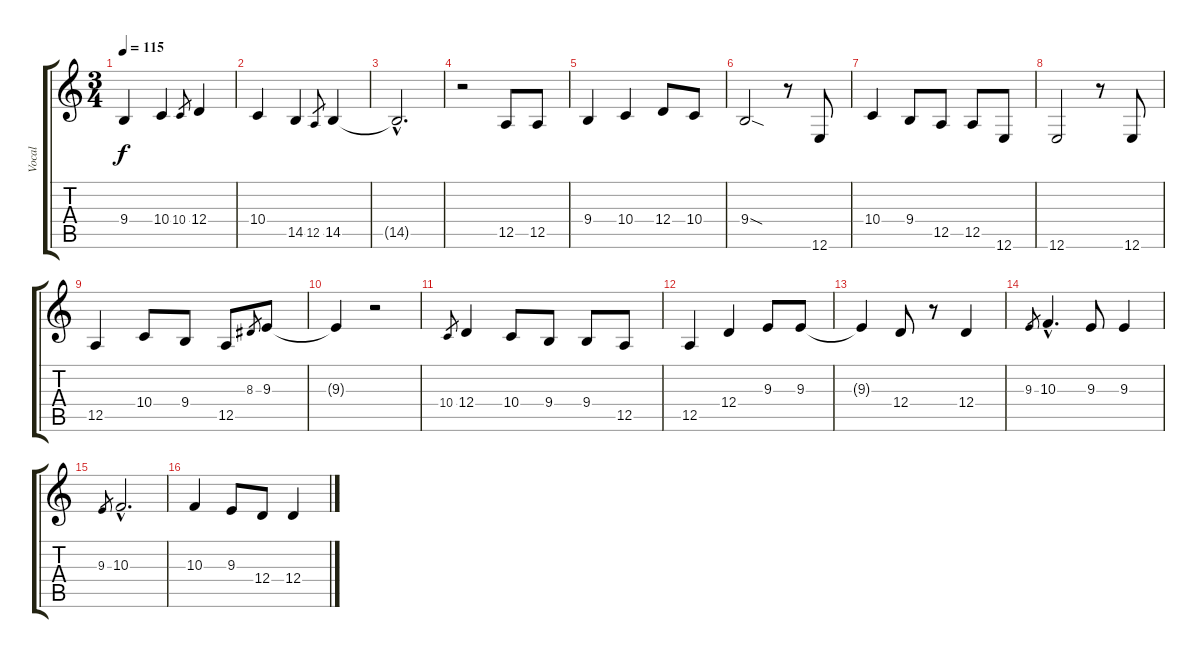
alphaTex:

\track ("Vocal" "Vocal") {instrument trombone}
\staff {score tabs}
\tuning (E4 B3 G3 D3 A2 E2) {hide}
\ts (3 4)
\tempo 115
\clef g2
\ks c
9.4.4{dy f} 10.4.4 10.4.8{gr} 12.4.4 |
10.4.4 14.5.4 12.5.8{gr} 14.5.4 |
14.5{hac t}.2{d} |
r.2 12.5.8 12.5.8 |
9.4.4 10.4.4 12.4.8 10.4.8 |
9.4{sod}.2 r.8 12.6.8 |
10.4.4 9.4.8 12.5.8 12.5.8 12.6.8 |
12.6.2 r.8 12.6.8 |
12.5.4 10.4.8 9.4.8 12.5.8 8.3.8{gr} 9.3.8 |
9.3{t}.4 r.2 |
10.4.8{gr} 12.4.4 10.4.8 9.4.8 9.4.8 12.5.8 |
12.5.4 12.4.4 9.3.8 9.3.8 |
9.3{t}.4 12.4.8 r.8 12.4.4 |
9.3.8{gr} 10.3{hac}.4{d} 9.3.8 9.3.4 |
9.3.8{gr} 10.3{hac}.2{d} |
10.3.4 9.3.8 12.4.8 12.4.4
